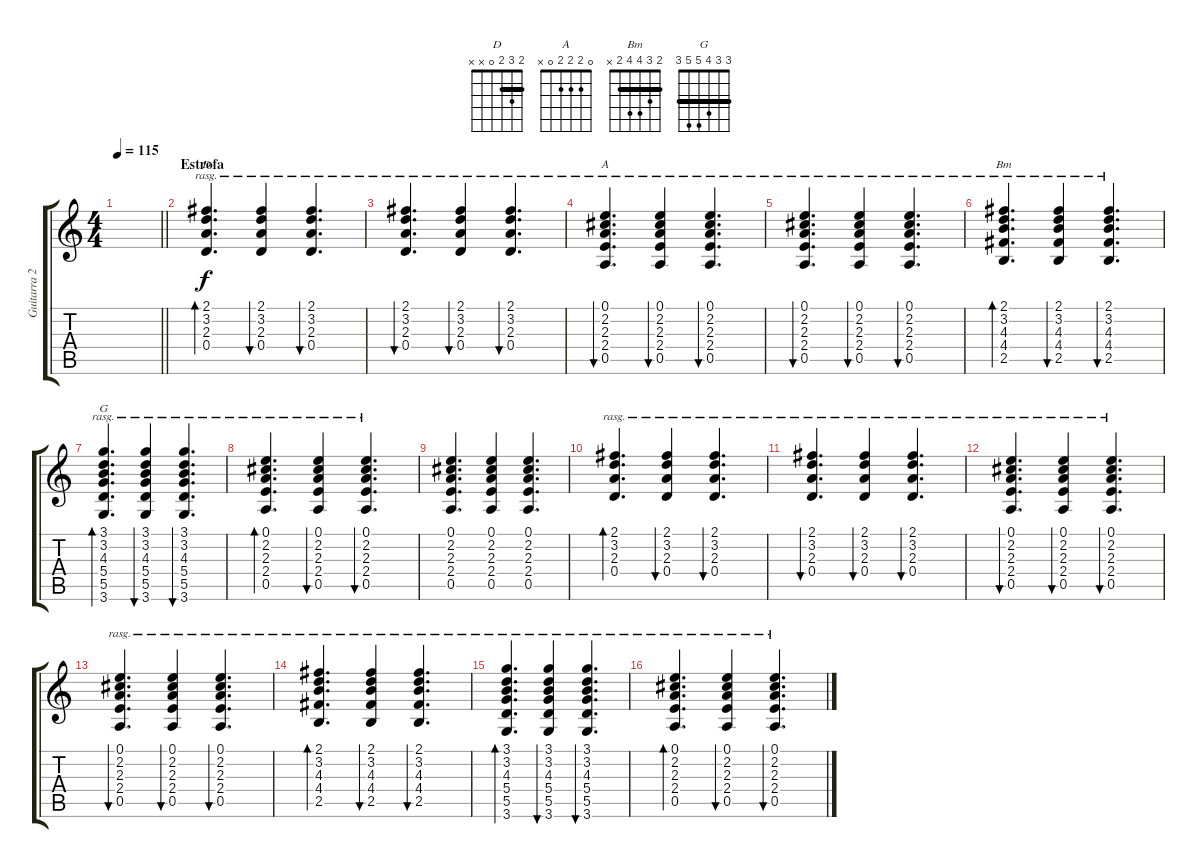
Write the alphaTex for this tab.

\track ("Guitarra 2" "Guitarra 2") {instrument acousticguitarsteel}
\staff {score tabs}
\tuning (E4 B3 G3 D3 A2 E2) {hide}
\chord ("D" 2 3 2 0 x x) {barre 2}
\chord ("A" 0 2 2 2 0 x)
\chord ("Bm" 2 3 4 4 2 x) {barre 2}
\chord ("G" 3 3 4 5 5 3) {barre 3}
\ts (4 4)
\tempo 115
\clef g2
\barLineRight lightlight
\ks c
|
\section ("" "Estrofa")
(2.1 3.2 2.3 0.4).4{d bd 240 ch "D" rasg ii} (2.1 3.2 2.3 0.4).4{bu 120 rasg ii} (2.1 3.2 2.3 0.4).4{d bu 120 rasg ii} |
(2.1 3.2 2.3 0.4).4{d bu 120 rasg ii} (2.1 3.2 2.3 0.4).4{bu 120 rasg ii} (2.1 3.2 2.3 0.4).4{d bu 120 rasg ii} |
(0.1 2.2 2.3 2.4 0.5).4{d bu 240 ch "A" rasg ii} (0.1 2.2 2.3 2.4 0.5).4{bu 120 rasg ii} (0.1 2.2 2.3 2.4 0.5).4{d bu 120 rasg ii} |
(0.1 2.2 2.3 2.4 0.5).4{d bu 120 rasg ii} (0.1 2.2 2.3 2.4 0.5).4{bu 120 rasg ii} (0.1 2.2 2.3 2.4 0.5).4{d bu 120 rasg ii} |
(2.1 3.2 4.3 4.4 2.5).4{d bd 240 ch "Bm" rasg ii} (2.1 3.2 4.3 4.4 2.5).4{bu 120 rasg ii} (2.1 3.2 4.3 4.4 2.5).4{d bu 120 rasg ii} |
(3.1 3.2 4.3 5.4 5.5 3.6).4{d bd 120 ch "G" rasg ii} (3.1 3.2 4.3 5.4 5.5 3.6).4{bu 120 rasg ii} (3.1 3.2 4.3 5.4 5.5 3.6).4{d bu 120 rasg ii} |
(0.1 2.2 2.3 2.4 0.5).4{d bd 120 rasg ii} (0.1 2.2 2.3 2.4 0.5).4{bu 120 rasg ii} (0.1 2.2 2.3 2.4 0.5).4{d bu 120 rasg ii} |
(0.1 2.2 2.3 2.4 0.5).4{d} (0.1 2.2 2.3 2.4 0.5).4 (0.1 2.2 2.3 2.4 0.5).4{d} |
(2.1 3.2 2.3 0.4).4{d bd 240 rasg ii} (2.1 3.2 2.3 0.4).4{bu 120 rasg ii} (2.1 3.2 2.3 0.4).4{d bu 120 rasg ii} |
(2.1 3.2 2.3 0.4).4{d bu 120 rasg ii} (2.1 3.2 2.3 0.4).4{bu 120 rasg ii} (2.1 3.2 2.3 0.4).4{d bu 120 rasg ii} |
(0.1 2.2 2.3 2.4 0.5).4{d bu 240 rasg ii} (0.1 2.2 2.3 2.4 0.5).4{bu 120 rasg ii} (0.1 2.2 2.3 2.4 0.5).4{d bu 120 rasg ii} |
(0.1 2.2 2.3 2.4 0.5).4{d bu 120 rasg ii} (0.1 2.2 2.3 2.4 0.5).4{bu 120 rasg ii} (0.1 2.2 2.3 2.4 0.5).4{d bu 120 rasg ii} |
(2.1 3.2 4.3 4.4 2.5).4{d bd 240 rasg ii} (2.1 3.2 4.3 4.4 2.5).4{bu 120 rasg ii} (2.1 3.2 4.3 4.4 2.5).4{d bu 120 rasg ii} |
(3.1 3.2 4.3 5.4 5.5 3.6).4{d bd 120 rasg ii} (3.1 3.2 4.3 5.4 5.5 3.6).4{bu 120 rasg ii} (3.1 3.2 4.3 5.4 5.5 3.6).4{d bu 120 rasg ii} |
(0.1 2.2 2.3 2.4 0.5).4{d bd 120 rasg ii} (0.1 2.2 2.3 2.4 0.5).4{bu 120 rasg ii} (0.1 2.2 2.3 2.4 0.5).4{d bu 120 rasg ii}
